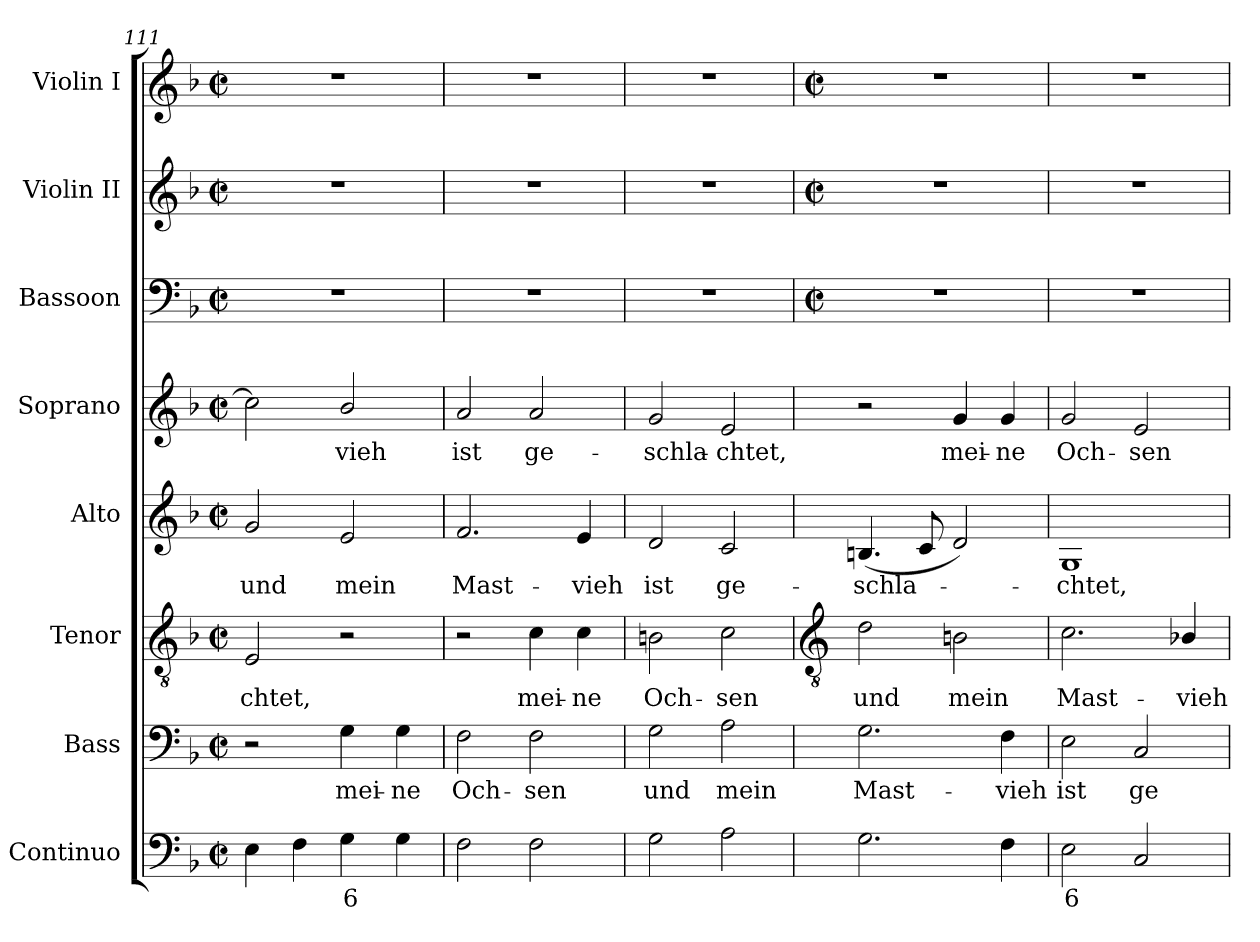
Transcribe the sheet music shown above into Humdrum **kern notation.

**kern	**text	**kern	**text	**kern	**text	**kern	**text	**kern	**text	**kern	**kern	**kern
*part8	*part8	*part7	*part7	*part6	*part6	*part5	*part5	*part4	*part4	*part3	*part2	*part1
*staff8	*staff8	*staff7	*staff7	*staff6	*staff6	*staff5	*staff5	*staff4	*staff4	*staff3	*staff2	*staff1
*I"Continuo	*	*I"Bass	*	*I"Tenor	*	*I"Alto	*	*I"Soprano	*	*I"Bassoon	*I"Violin II	*I"Violin I
*	*	*I'B	*	*I'T	*	*I'A	*	*I'S	*	*I'Bsn	*I'Vn II	*I'Vn I
*clefF4	*	*clefF4	*	*clefGv2	*	*clefG2	*	*clefG2	*	*clefF4	*clefG2	*clefG2
*k[b-]	*	*k[b-]	*	*k[b-]	*	*k[b-]	*	*k[b-]	*	*k[b-]	*k[b-]	*k[b-]
*F:	*	*F:	*	*F:	*	*F:	*	*F:	*	*F:	*F:	*F:
*M2/2	*	*M2/2	*	*M2/2	*	*M2/2	*	*M2/2	*	*M2/2	*M2/2	*M2/2
*met(c|)	*	*met(c|)	*	*met(c|)	*	*met(c|)	*	*met(c|)	*	*met(c|)	*met(c|)	*met(c|)
=111	=111	=111	=111	=111	=111	=111	=111	=111	=111	=111	=111	=111
!	!	!	!	!	!LO:LY:b	!	!LO:LY:b	!	!	!	!	!
4E	.	2r	.	2E	chtet,	2g	und	2cc]	.	1r	1r	1r
4F	.	.	.	.	.	.	.	.	.	.	.	.
!	!LO:LY:b	!	!LO:LY:b	!	!	!	!LO:LY:b	!	!LO:LY:b	!	!	!
4G	6	4G	mei-	2r	.	2e	mein	2b-/	vieh	.	.	.
!	!	!	!LO:LY:b	!	!	!	!	!	!	!	!	!
4G	.	4G	-ne	.	.	.	.	.	.	.	.	.
=112	=112	=112	=112	=112	=112	=112	=112	=112	=112	=112	=112	=112
!	!	!	!LO:LY:b	!	!	!	!LO:LY:b	!	!LO:LY:b	!	!	!
2F	.	2F	Och-	2r	.	2.f	Mast-	2a	ist	1r	1r	1r
!	!	!	!LO:LY:b	!	!LO:LY:b	!	!	!	!LO:LY:b	!	!	!
2F	.	2F	-sen	4c	mei-	.	.	2a	ge-	.	.	.
!	!	!	!	!	!LO:LY:b	!	!LO:LY:b	!	!	!	!	!
.	.	.	.	4c	-ne	4e	-vieh	.	.	.	.	.
=113	=113	=113	=113	=113	=113	=113	=113	=113	=113	=113	=113	=113
!	!	!	!LO:LY:b	!	!LO:LY:b	!	!LO:LY:b	!	!LO:LY:b	!	!	!
2G	.	2G	und	2Bn	Och-	2d	ist	2g	-schla-	1r	1r	1r
!	!	!	!LO:LY:b	!	!LO:LY:b	!	!LO:LY:b	!	!LO:LY:b	!	!	!
2A	.	2A	mein	2c	-sen	2c	ge-	2e	-chtet,	.	.	.
!!LO:LB:g=z
=114	=114	=114	=114	=114	=114	=114	=114	=114	=114	=114	=114	=114
*	*	*	*	*clefGv2	*	*	*	*	*	*	*	*
*	*	*	*	*	*	*	*	*	*	*M2/2	*M2/2	*M2/2
*	*	*	*	*	*	*	*	*	*	*met(c|)	*met(c|)	*met(c|)
!	!	!	!LO:LY:b	!	!LO:LY:b	!	!LO:LY:b	!	!	!	!	!
2.G	.	2.G	Mast-	2d	und	(<4.Bn	-schla-	2r	.	1r	1r	1r
.	.	.	.	.	.	8c	.	.	.	.	.	.
!	!	!	!	!	!LO:LY:b	!	!	!	!LO:LY:b	!	!	!
.	.	.	.	2Bn	mein	2d)	.	4g	mei-	.	.	.
!	!	!	!LO:LY:b	!	!	!	!	!	!LO:LY:b	!	!	!
4F	.	4F	-vieh	.	.	.	.	4g	-ne	.	.	.
=115	=115	=115	=115	=115	=115	=115	=115	=115	=115	=115	=115	=115
!	!LO:LY:b	!	!LO:LY:b	!	!LO:LY:b	!	!LO:LY:b	!	!LO:LY:b	!	!	!
2E	6	2E	ist	2.c	Mast-	1G	chtet,	2g	Och-	1r	1r	1r
!	!	!	!LO:LY:b	!	!	!	!	!	!LO:LY:b	!	!	!
2C	.	2C	ge-	.	.	.	.	2e	-sen	.	.	.
!	!	!	!	!	!LO:LY:b	!	!	!	!	!	!	!
.	.	.	.	4B-X/	-vieh	.	.	.	.	.	.	.
=	=	=	=	=	=	=	=	=	=	=	=	=
*-	*-	*-	*-	*-	*-	*-	*-	*-	*-	*-	*-	*-
